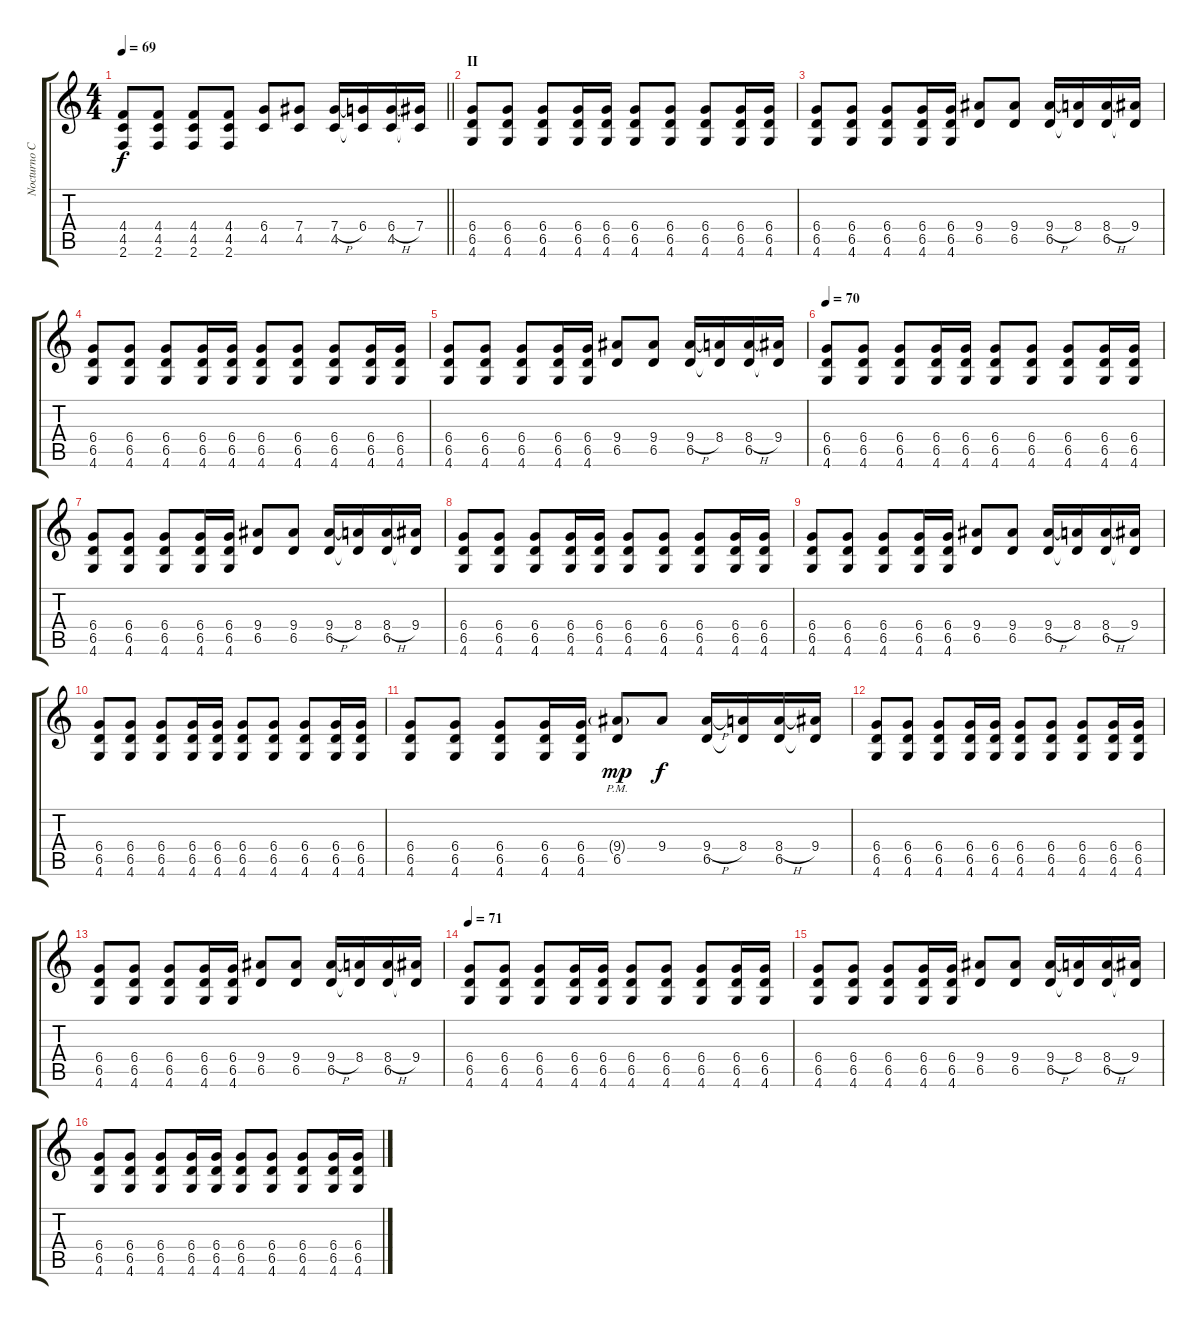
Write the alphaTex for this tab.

\track ("Nocturno Culto" "Nocturno C") {instrument distortionguitar}
\staff {score tabs}
\tuning (Eb4 Bb3 Gb3 Db3 Ab2 Eb2) {hide}
\ts (4 4)
\tempo 69
\clef g2
\barLineRight lightlight
\ks c
(4.4 4.5 2.6).8{dy f} (4.4 4.5 2.6).8 (4.4 4.5 2.6).8 (4.4 4.5 2.6).8 (6.4 4.5).8 (7.4 4.5).8 (7.4{h} 4.5).16 (6.4 4.5{t}).16 (6.4{h} 4.5).16 (7.4 4.5{t}).16 |
\section ("" "II")
(6.4 6.5 4.6).8 (6.4 6.5 4.6).8 (6.4 6.5 4.6).8 (6.4 6.5 4.6).16 (6.4 6.5 4.6).16 (6.4 6.5 4.6).8 (6.4 6.5 4.6).8 (6.4 6.5 4.6).8 (6.4 6.5 4.6).16 (6.4 6.5 4.6).16 |
(6.4 6.5 4.6).8 (6.4 6.5 4.6).8 (6.4 6.5 4.6).8 (6.4 6.5 4.6).16 (6.4 6.5 4.6).16 (9.4 6.5).8 (9.4 6.5).8 (9.4{h} 6.5).16 (8.4 6.5{t}).16 (8.4{h} 6.5).16 (9.4 6.5{t}).16 |
(6.4 6.5 4.6).8 (6.4 6.5 4.6).8 (6.4 6.5 4.6).8 (6.4 6.5 4.6).16 (6.4 6.5 4.6).16 (6.4 6.5 4.6).8 (6.4 6.5 4.6).8 (6.4 6.5 4.6).8 (6.4 6.5 4.6).16 (6.4 6.5 4.6).16 |
(6.4 6.5 4.6).8 (6.4 6.5 4.6).8 (6.4 6.5 4.6).8 (6.4 6.5 4.6).16 (6.4 6.5 4.6).16 (9.4 6.5).8 (9.4 6.5).8 (9.4{h} 6.5).16 (8.4 6.5{t}).16 (8.4{h} 6.5).16 (9.4 6.5{t}).16 |
\tempo 70
(6.4 6.5 4.6).8 (6.4 6.5 4.6).8 (6.4 6.5 4.6).8 (6.4 6.5 4.6).16 (6.4 6.5 4.6).16 (6.4 6.5 4.6).8 (6.4 6.5 4.6).8 (6.4 6.5 4.6).8 (6.4 6.5 4.6).16 (6.4 6.5 4.6).16 |
(6.4 6.5 4.6).8 (6.4 6.5 4.6).8 (6.4 6.5 4.6).8 (6.4 6.5 4.6).16 (6.4 6.5 4.6).16 (9.4 6.5).8 (9.4 6.5).8 (9.4{h} 6.5).16 (8.4 6.5{t}).16 (8.4{h} 6.5).16 (9.4 6.5{t}).16 |
(6.4 6.5 4.6).8 (6.4 6.5 4.6).8 (6.4 6.5 4.6).8 (6.4 6.5 4.6).16 (6.4 6.5 4.6).16 (6.4 6.5 4.6).8 (6.4 6.5 4.6).8 (6.4 6.5 4.6).8 (6.4 6.5 4.6).16 (6.4 6.5 4.6).16 |
(6.4 6.5 4.6).8 (6.4 6.5 4.6).8 (6.4 6.5 4.6).8 (6.4 6.5 4.6).16 (6.4 6.5 4.6).16 (9.4 6.5).8 (9.4 6.5).8 (9.4{h} 6.5).16 (8.4 6.5{t}).16 (8.4{h} 6.5).16 (9.4 6.5{t}).16 |
(6.4 6.5 4.6).8 (6.4 6.5 4.6).8 (6.4 6.5 4.6).8 (6.4 6.5 4.6).16 (6.4 6.5 4.6).16 (6.4 6.5 4.6).8 (6.4 6.5 4.6).8 (6.4 6.5 4.6).8 (6.4 6.5 4.6).16 (6.4 6.5 4.6).16 |
(6.4 6.5 4.6).8 (6.4 6.5 4.6).8 (6.4 6.5 4.6).8 (6.4 6.5 4.6).16 (6.4 6.5 4.6).16 (9.4{g} 6.5{pm}).8{dy mp} 9.4.8{dy f} (9.4{h} 6.5).16 (8.4 6.5{t}).16 (8.4{h} 6.5).16 (9.4 6.5{t}).16 |
(6.4 6.5 4.6).8 (6.4 6.5 4.6).8 (6.4 6.5 4.6).8 (6.4 6.5 4.6).16 (6.4 6.5 4.6).16 (6.4 6.5 4.6).8 (6.4 6.5 4.6).8 (6.4 6.5 4.6).8 (6.4 6.5 4.6).16 (6.4 6.5 4.6).16 |
(6.4 6.5 4.6).8 (6.4 6.5 4.6).8 (6.4 6.5 4.6).8 (6.4 6.5 4.6).16 (6.4 6.5 4.6).16 (9.4 6.5).8 (9.4 6.5).8 (9.4{h} 6.5).16 (8.4 6.5{t}).16 (8.4{h} 6.5).16 (9.4 6.5{t}).16 |
\tempo 71
(6.4 6.5 4.6).8 (6.4 6.5 4.6).8 (6.4 6.5 4.6).8 (6.4 6.5 4.6).16 (6.4 6.5 4.6).16 (6.4 6.5 4.6).8 (6.4 6.5 4.6).8 (6.4 6.5 4.6).8 (6.4 6.5 4.6).16 (6.4 6.5 4.6).16 |
(6.4 6.5 4.6).8 (6.4 6.5 4.6).8 (6.4 6.5 4.6).8 (6.4 6.5 4.6).16 (6.4 6.5 4.6).16 (9.4 6.5).8 (9.4 6.5).8 (9.4{h} 6.5).16 (8.4 6.5{t}).16 (8.4{h} 6.5).16 (9.4 6.5{t}).16 |
(6.4 6.5 4.6).8 (6.4 6.5 4.6).8 (6.4 6.5 4.6).8 (6.4 6.5 4.6).16 (6.4 6.5 4.6).16 (6.4 6.5 4.6).8 (6.4 6.5 4.6).8 (6.4 6.5 4.6).8 (6.4 6.5 4.6).16 (6.4 6.5 4.6).16
